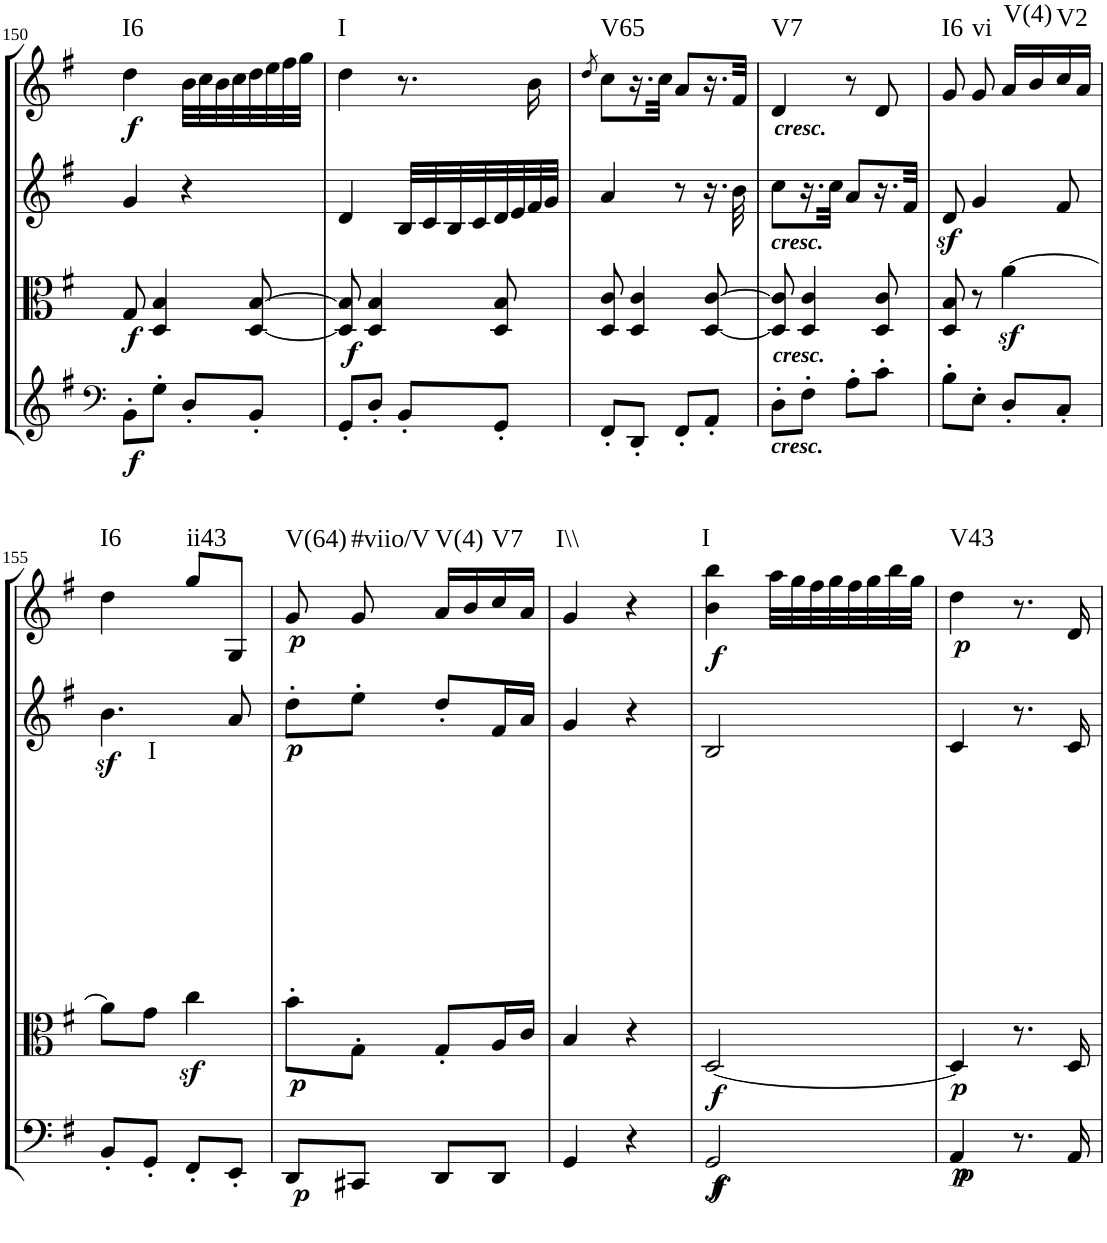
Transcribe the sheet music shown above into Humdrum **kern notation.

**kern	**dynam	**kern	**dynam	**harte	**kern	**dynam	**kern	**dynam	**harte
*part4	*part4	*part3	*part3	*part3	*part2	*part2	*part1	*part1	*part1
*staff4	*staff4	*staff3	*staff3	*	*staff2	*staff2	*staff1	*staff1	*
*I"Cello	*	*I"Viola	*	*	*I"2nd Violin	*	*I"1st Violin	*	*
*	*	*I'Vla	*	*	*I'Vln	*	*I'Vln	*	*
!!LO:PB:g=z
*clefF4	*	*clefC3	*	*	*clefG2	*	*clefG2	*	*
*k[f#]	*	*k[f#]	*	*	*k[f#]	*	*k[f#]	*	*
*G:	*	*G:	*	*	*G:	*	*G:	*	*
*M2/4	*	*M2/4	*	*	*M2/4	*	*M2/4	*	*
=150	=150	=150	=150	=150	=150	=150	=150	=150	=150
!	!LO:DY:b	!	!LO:DY:b	!	!	!	!	!LO:DY:b	!LO:H:kt=I6
8BB'\L	f	8G/	f	.	4g/	.	4dd\	f	N
8G'\J	.	4D/ 4B/	.	.	.	.	.	.	.
8D'/L	.	.	.	.	4r	.	32b\LLL	.	.
.	.	.	.	.	.	.	32cc\	.	.
.	.	.	.	.	.	.	32b\	.	.
.	.	.	.	.	.	.	32cc\	.	.
8BB'/J	.	[8D/ [8B/	.	.	.	.	32dd\	.	.
.	.	.	.	.	.	.	32ee\	.	.
.	.	.	.	.	.	.	32ff#\	.	.
.	.	.	.	.	.	.	32gg\JJJ	.	.
=151	=151	=151	=151	=151	=151	=151	=151	=151	=151
!	!	!	!LO:DY:b	!	!	!	!	!	!LO:H:kt=I
8GG'/L	.	8D/] 8B/]	f	.	4d/	.	4dd\	.	N
8D'/J	.	4D/ 4B/	.	.	.	.	.	.	.
8BB'/L	.	.	.	.	32B/LLL	.	8.r	.	.
.	.	.	.	.	32c/	.	.	.	.
.	.	.	.	.	32B/	.	.	.	.
.	.	.	.	.	32c/	.	.	.	.
8GG'/J	.	8D/ 8B/	.	.	32d/	.	.	.	.
.	.	.	.	.	32e/	.	.	.	.
.	.	.	.	.	32f#/	.	16b\	.	.
.	.	.	.	.	32g/JJJ	.	.	.	.
=152	=152	=152	=152	=152	=152	=152	=152	=152	=152
.	.	.	.	.	.	.	8qdd/	.	.
!	!	!	!	!	!	!	!	!	!LO:H:kt=V65
8FF#'/L	.	8D/ 8c/	.	.	4a/	.	8cc\L	.	N
8DD'/J	.	4D/ 4c/	.	.	.	.	16.r	.	.
.	.	.	.	.	.	.	32cc\JJk	.	.
8FF#'/L	.	.	.	.	8r	.	8a/L	.	.
8AA'/J	.	[8D/ [8c/	.	.	16.r	.	16.r	.	.
.	.	.	.	.	32b\	.	32f#/JJk	.	.
=153	=153	=153	=153	=153	=153	=153	=153	=153	=153
!	!	!	!	!	!	!	!LO:TX:b:Bi:t=cresc.	!	!
!	!	!	!	!	!LO:TX:b:Bi:t=cresc.	!	!	!	!
!	!	!LO:TX:b:Bi:t=cresc.	!	!	!	!	!	!	!
!LO:TX:b:Bi:t=cresc.	!	!	!	!	!	!	!	!	!LO:H:kt=V7
8D'\L	.	8D/] 8c/]	.	.	8cc\L	.	4d/	.	N
8F#'\J	.	4D/ 4c/	.	.	16.r	.	.	.	.
.	.	.	.	.	32cc\JJk	.	.	.	.
8A'\L	.	.	.	.	8a/L	.	8r	.	.
8c'\J	.	8D/ 8c/	.	.	16.r	.	8d/	.	.
.	.	.	.	.	32f#/JJk	.	.	.	.
=154	=154	=154	=154	=154	=154	=154	=154	=154	=154
!	!	!	!	!	!	!	!	!	!LO:H:kt=I6
8B'\L	.	8D/ 8B/	.	.	8dz</	.	8g/	.	N
!	!	!	!	!	!	!	!	!	!LO:H:kt=vi
8E'\J	.	8r	.	.	4g/	.	8g/	.	N
!	!	!	!	!	!	!	!	!	!LO:H:kt=V(4)
8D'/L	.	[4az<\	.	.	.	.	16a/LL	.	N
.	.	.	.	.	.	.	16b/	.	.
!	!	!	!	!	!	!	!	!	!LO:H:kt=V2
8C'/J	.	.	.	.	8f#/	.	16cc/	.	N
.	.	.	.	.	.	.	16a/JJ	.	.
!!LO:LB:g=z
=155	=155	=155	=155	=155	=155	=155	=155	=155	=155
!	!	!	!	!	!	!	!	!	!LO:H:kt=I6
8BB'/L	.	8a\L]	.	.	4.bz<\	.	4dd\	.	N
!	!	!	!	!LO:H:kt=I	!	!	!	!	!
8GG'/J	.	8g\J	.	N	.	.	.	.	.
!	!	!	!	!	!	!	!	!	!LO:H:kt=ii43
8FF#'/L	.	4ccz<\	.	.	.	.	8gg/L	.	N
8EE'/J	.	.	.	.	8a/	.	8G/J	.	.
=156	=156	=156	=156	=156	=156	=156	=156	=156	=156
!	!LO:DY:b	!	!LO:DY:b	!	!	!LO:DY:b	!	!LO:DY:b	!LO:H:kt=V(64)
8DD/L	p	8b'\L	p	.	8dd'\L	p	8g/	p	N
!	!	!	!	!	!	!	!	!	!LO:H:kt=#viio/V
8CC#X/J	.	8G'\J	.	.	8ee'\J	.	8g/	.	N
!	!	!	!	!	!	!	!	!	!LO:H:kt=V(4)
8DD/L	.	8G'/L	.	.	8dd'/L	.	16a/LL	.	N
.	.	.	.	.	.	.	16b/	.	.
!	!	!	!	!	!	!	!	!	!LO:H:kt=V7
8DD/J	.	16A/L	.	.	16f#/L	.	16cc/	.	N
.	.	16c/JJ	.	.	16a/JJ	.	16a/JJ	.	.
=157	=157	=157	=157	=157	=157	=157	=157	=157	=157
!	!	!	!	!	!	!	!	!	!LO:H:kt=I\\
4GG/	.	4B/	.	.	4g/	.	4g/	.	N
4r	.	4r	.	.	4r	.	4r	.	.
=158	=158	=158	=158	=158	=158	=158	=158	=158	=158
!	!LO:DY:b	!	!	!	!	!	!	!	!
!	!LO:DY:n=1:b	!	!LO:DY:b	!	!	!	!	!LO:DY:b	!LO:H:kt=I
2GG/	f f	[2D/	f	.	2B/	.	4b\ 4bb\	f	N
.	.	.	.	.	.	.	32aa\LLL	.	.
.	.	.	.	.	.	.	32gg\	.	.
.	.	.	.	.	.	.	32ff#\	.	.
.	.	.	.	.	.	.	32gg\	.	.
.	.	.	.	.	.	.	32ff#\	.	.
.	.	.	.	.	.	.	32gg\	.	.
.	.	.	.	.	.	.	32bb\	.	.
.	.	.	.	.	.	.	32gg\JJJ	.	.
=159	=159	=159	=159	=159	=159	=159	=159	=159	=159
!	!LO:DY:b	!	!	!	!	!	!	!	!
!	!LO:DY:n=1:b	!	!LO:DY:b	!	!	!	!	!LO:DY:b	!LO:H:kt=V43
4AA/	p p	4D/]	p	.	4c/	.	4dd\	p	N
8.r	.	8.r	.	.	8.r	.	8.r	.	.
16AA/	.	16D/	.	.	16c/	.	16d/	.	.
=	=	=	=	=	=	=	=	=	=
*-	*-	*-	*-	*-	*-	*-	*-	*-	*-
